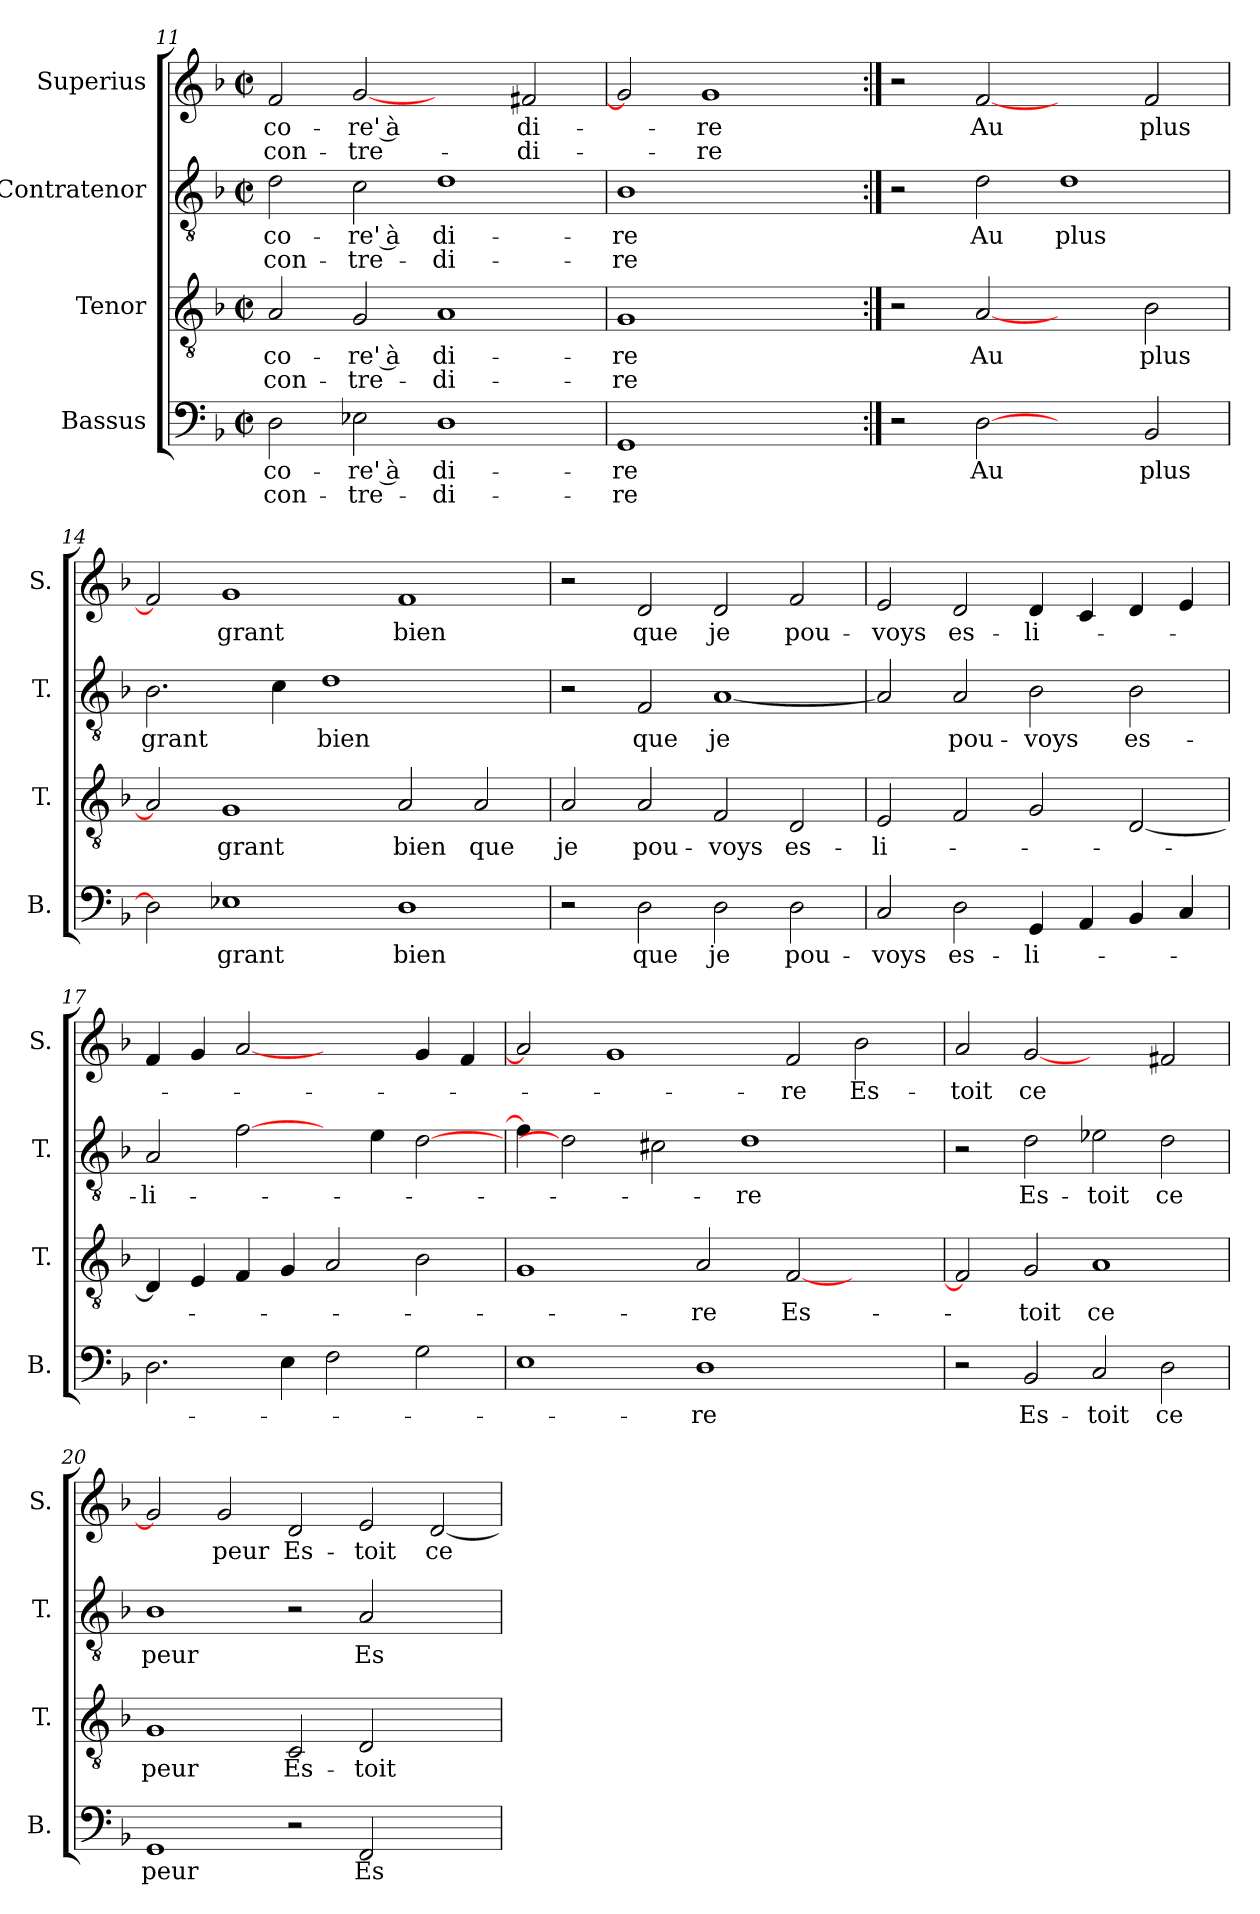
**kern	**text	**text	**kern	**text	**text	**kern	**text	**text	**kern	**text	**text
*part4	*part4	*part4	*part3	*part3	*part3	*part2	*part2	*part2	*part1	*part1	*part1
*staff4	*staff4	*staff4	*staff3	*staff3	*staff3	*staff2	*staff2	*staff2	*staff1	*staff1	*staff1
*I"Bassus	*	*	*I"Tenor	*	*	*I"Contratenor	*	*	*I"Superius	*	*
*I'B.	*	*	*I'T.	*	*	*I'T.	*	*	*I'S.	*	*
*clefF4	*	*	*clefGv2	*	*	*clefGv2	*	*	*clefG2	*	*
*k[b-]	*	*	*k[b-]	*	*	*k[b-]	*	*	*k[b-]	*	*
*F:	*	*	*F:	*	*	*F:	*	*	*F:	*	*
*M2/2	*	*	*M2/2	*	*	*M2/2	*	*	*M2/2	*	*
*met(c|)	*	*	*met(c|)	*	*	*met(c|)	*	*	*met(c|)	*	*
=11	=11	=11	=11	=11	=11	=11	=11	=11	=11	=11	=11
2D\	-co-	con-	2A/	-co-	con-	2d\	-co-	con-	2f/	-co-	con-
2E-X\	-re' à	-tre-	2G/	-re' à	-tre-	2c\	-re' à	-tre-	[2g/	-re' à	-tre-
1D\	di-	-di-	1A/	di-	-di-	1d\	di-	-di-	2ryy	.	.
.	.	.	.	.	.	.	.	.	2f#X/	di-	-di-
=12	=12	=12	=12	=12	=12	=12	=12	=12	=12	=12	=12
1GG/	-re	-re	1G/	-re	-re	1B-\	-re	-re	2g/]	.	.
.	.	.	.	.	.	.	.	.	1g/	-re	-re
2ryy	.	.	2ryy	.	.	2ryy	.	.	.	.	.
!!LO:LB:g=z
=13:|!	=13:|!	=13:|!	=13:|!	=13:|!	=13:|!	=13:|!	=13:|!	=13:|!	=13:|!	=13:|!	=13:|!
2r	.	.	2r	.	.	2r	.	.	2r	.	.
[2D\	Au	.	[2A/	Au	.	2d\	Au	.	[2f/	Au	.
2ryy	.	.	2ryy	.	.	1d\	plus	.	2ryy	.	.
2BB-/	plus	.	2B-\	plus	.	.	.	.	2f/	plus	.
=14	=14	=14	=14	=14	=14	=14	=14	=14	=14	=14	=14
2D\]	.	.	2A/]	.	.	2.B-\	grant	.	2f/]	.	.
1E-X\	grant	.	1G/	grant	.	.	.	.	1g/	grant	.
.	.	.	.	.	.	4c\	.	.	.	.	.
.	.	.	.	.	.	1d\	bien	.	.	.	.
1D\	bien	.	2A/	bien	.	.	.	.	1f/	bien	.
.	.	.	2A/	que	.	2ryy	.	.	.	.	.
=15	=15	=15	=15	=15	=15	=15	=15	=15	=15	=15	=15
2r	.	.	2A/	je	.	2r	.	.	2r	.	.
2D\	que	.	2A/	pou-	.	2F/	que	.	2d/	que	.
2D\	je	.	2F/	-voys	.	[1A/	je	.	2d/	je	.
2D\	pou-	.	2D/	es-	.	.	.	.	2f/	pou-	.
=16	=16	=16	=16	=16	=16	=16	=16	=16	=16	=16	=16
2C/	-voys	.	2E/	-li-	.	2A/]	.	.	2e/	-voys	.
2D\	es-	.	2F/	.	.	2A/	pou-	.	2d/	es-	.
4GG/	-li-	.	2G/	.	.	2B-\	-voys	.	4d/	-li-	.
4AA/	.	.	.	.	.	.	.	.	4c/	.	.
4BB-/	.	.	[2D/	.	.	2B-\	es-	.	4d/	.	.
4C/	.	.	.	.	.	.	.	.	4e/	.	.
=17	=17	=17	=17	=17	=17	=17	=17	=17	=17	=17	=17
2.D\	.	.	4D/]	.	.	2A/	-li-	.	4f/	.	.
.	.	.	4E/	.	.	.	.	.	4g/	.	.
.	.	.	4F/	.	.	[2f\	.	.	[2a/	.	.
4E\	.	.	4G/	.	.	.	.	.	.	.	.
2F\	.	.	2A/	.	.	4ryy	.	.	2ryy	.	.
.	.	.	.	.	.	4e\	.	.	.	.	.
2G\	.	.	2B-\	.	.	[2d\	.	.	4g/	.	.
.	.	.	.	.	.	.	.	.	4f/	.	.
=18	=18	=18	=18	=18	=18	=18	=18	=18	=18	=18	=18
1E\	.	.	1G/	.	.	4f\]	.	.	2a/]	.	.
.	.	.	.	.	.	2d\]	.	.	.	.	.
.	.	.	.	.	.	.	.	.	1g/	.	.
.	.	.	.	.	.	2c#X\	.	.	.	.	.
1D\	-re	.	2A/	-re	.	.	.	.	.	.	.
.	.	.	.	.	.	1d\	-re	.	.	.	.
.	.	.	[2F/	Es-	.	.	.	.	2f/	-re	.
2ryy	.	.	2ryy	.	.	.	.	.	2b-\	Es-	.
.	.	.	.	.	.	4ryy	.	.	.	.	.
!!LO:PB:g=z
=19	=19	=19	=19	=19	=19	=19	=19	=19	=19	=19	=19
2r	.	.	2F/]	.	.	2r	.	.	2a/	-toit	.
2BB-/	Es-	.	2G/	-toit	.	2d\	Es-	.	[2g/	ce	.
2C/	-toit	.	1A/	ce	.	2e-X\	-toit	.	2ryy	.	.
2D\	ce	.	.	.	.	2d\	ce	.	2f#X/	.	.
=20	=20	=20	=20	=20	=20	=20	=20	=20	=20	=20	=20
1GG/	peur	.	1G/	peur	.	1B-\	peur	.	2g/]	.	.
.	.	.	.	.	.	.	.	.	2g/	peur	.
2r	.	.	2C/	Es-	.	2r	.	.	2d/	Es-	.
2FF/	Es-	.	2D/	-toit	.	2A/	Es-	.	2e/	-toit	.
2ryy	.	.	2ryy	.	.	2ryy	.	.	[2d/	ce	.
=	=	=	=	=	=	=	=	=	=	=	=
*-	*-	*-	*-	*-	*-	*-	*-	*-	*-	*-	*-
